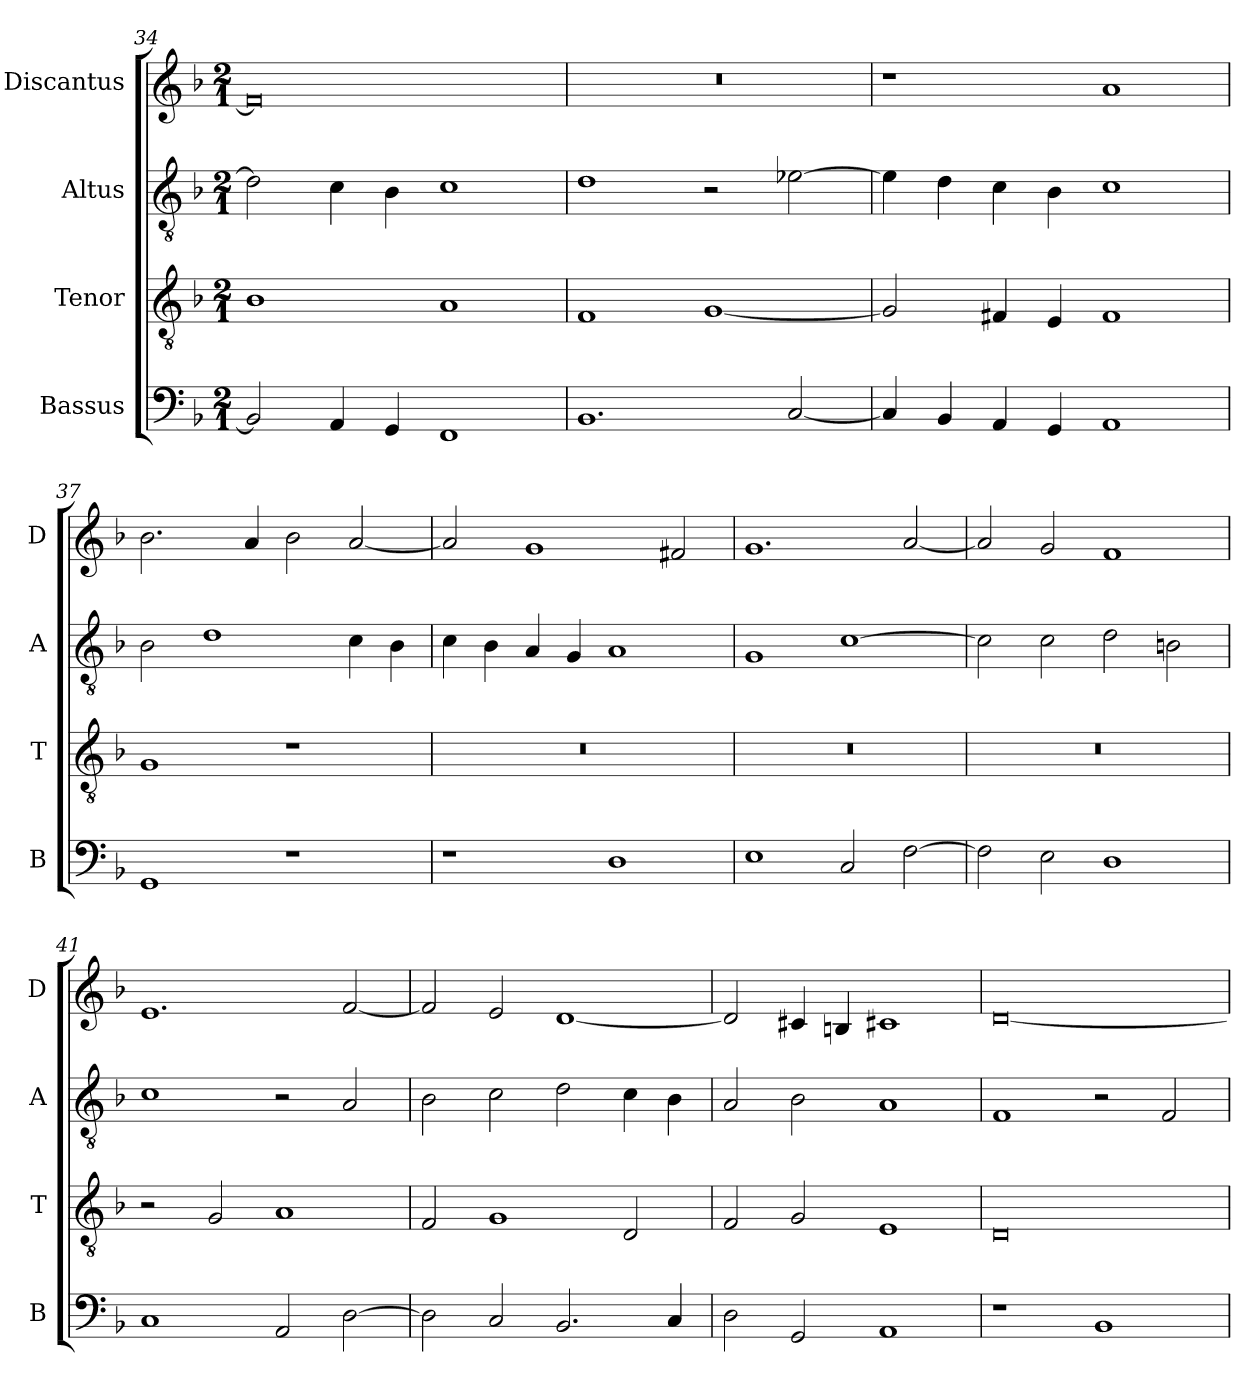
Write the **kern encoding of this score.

**kern	**kern	**kern	**kern
*part4	*part3	*part2	*part1
*staff4	*staff3	*staff2	*staff1
*I"Bassus	*I"Tenor	*I"Altus	*I"Discantus
*I'B	*I'T	*I'A	*I'D
*clefF4	*clefGv2	*clefGv2	*clefG2
*k[b-]	*k[b-]	*k[b-]	*k[b-]
*M2/1	*M2/1	*M2/1	*M2/1
=34	=34	=34	=34
2BB-]	1B-	2d]	0f]
4AA	.	4c	.
4GG	.	4B-	.
1FF	1A	1c	.
!!LO:PB:g=z
=35	=35	=35	=35
1.BB-	1F	1d	0r
.	[1G	2r	.
[2C	.	[2e-X	.
=36	=36	=36	=36
4C]	2G]	4e-]	1r
4BB-	.	4d	.
4AA	4F#X	4c	.
4GG	4E	4B-	.
1AA	1F#	1c	1a
=37	=37	=37	=37
1GG	1G	2B-	2.b-
.	.	1d	.
.	.	.	4a
1r	1r	.	2b-
.	.	4c	[2a
.	.	4B-	.
=38	=38	=38	=38
1r	0r	4c	2a]
.	.	4B-	.
.	.	4A	1g
.	.	4G	.
1D	.	1A	.
.	.	.	2f#X
=39	=39	=39	=39
1E	0r	1G	1.g
2C	.	[1c	.
[2F	.	.	[2a
!!LO:LB:g=z
=40	=40	=40	=40
2F]	0r	2c]	2a]
2E	.	2c	2g
1D	.	2d	1f
.	.	2Bn	.
=41	=41	=41	=41
1C	2r	1c	1.e
.	2G	.	.
2AA	1A	2r	.
[2D	.	2A	[2f
=42	=42	=42	=42
2D]	2F	2B-	2f]
2C	1G	2c	2e
2.BB-	.	2d	[1d
.	2D	4c	.
4C	.	4B-	.
=43	=43	=43	=43
2D	2F	2A	2d]
2GG	2G	2B-	4c#X
.	.	.	4Bn
1AA	1E	1A	1c#X
=44	=44	=44	=44
1r	0D	1F	[0d
1BB-	.	2r	.
.	.	2F	.
=	=	=	=
*-	*-	*-	*-
